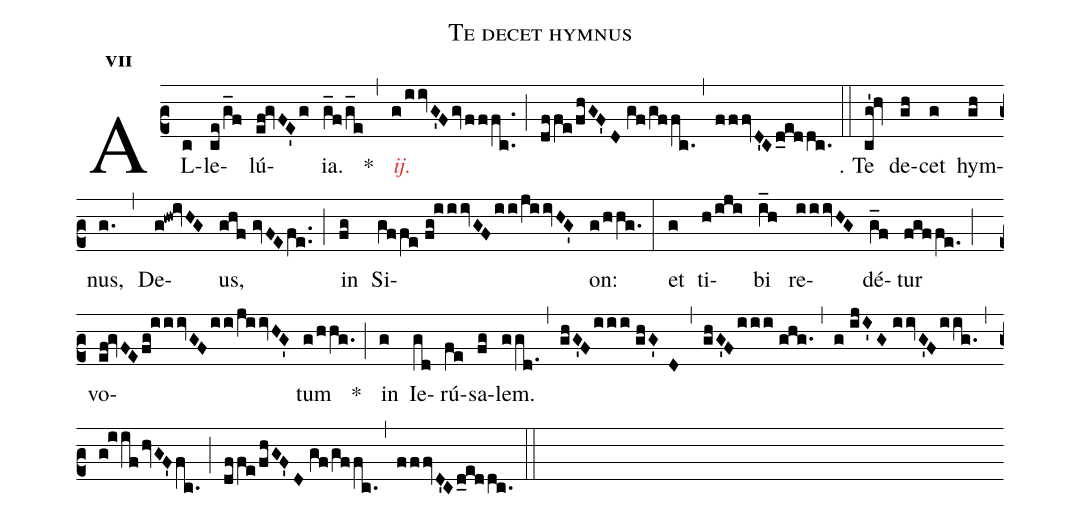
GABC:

name:Te decet hymnus;
mode:7;
office-part:Alleluia;
%%
(c2) AL(c)le(ce/g_f)lú(ef!gvFE'g)ia.(g_f/g_e) *(,)
<c><i>ij.</i></c>(g/iivG'F/gvfffc..) (;)
(dffe/fhGF'D//gf/gffc.) (,)
(fffvD'C/d_eddc.) (::)
℣. Te(cg'!hv) de(gh)cet(g) hym(gh)nus,(g.) (,)
De(g!hw!ivHG)us,(ghf//gvFE/fe..) (;)
in(fg) Si(gffe//fg!iiivGF/ii/jiivHG')on:(g/hhg.) (:)
et(g) ti(h/iji)bi(i_h) re(iiivHG)dé(g_f)tur(fgffe.) (;)
vo(ef!gvFE/fg!iiivGF/ii/jiivHG')tum(g/hhg.) *(;)
in(g) Ie(gd)rú(fe)sa(fg)lem.(ggd.) (,)
(ghG'F/iii//ghG'D) (,)
(ghG'F/iii//ghg.) (,)
(g//ijI'G//iivG'F/iig.) (,)
(g!iif/hvGF'/fc.) (;)
(dffe/fhGF'D//gf/gffc.) (,)
(fffvD'C/d_eddc.) (::)
